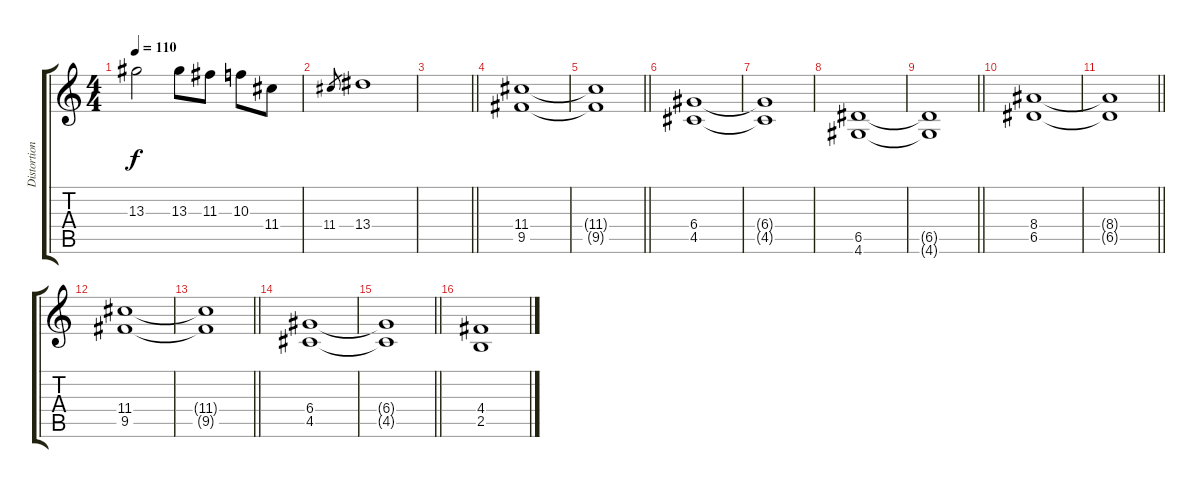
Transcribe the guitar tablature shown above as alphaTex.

\track ("Distortion Guitar" "Distortion") {instrument distortionguitar}
\staff {score tabs}
\tuning (E4 B3 G3 D3 A2 E2) {hide}
\ts (4 4)
\tempo 110
\clef g2
\ks c
13.3{t}.2{dy f} 13.3.8 11.3.8 10.3.8 11.4.8 |
11.4.8{gr} 13.4.1 |
\barLineRight lightlight
|
(11.4 9.5).1 |
\barLineRight lightlight
(11.4{t} 9.5{t}).1 |
(6.4 4.5).1 |
(6.4{t} 4.5{t}).1 |
(6.5 4.6).1 |
\barLineRight lightlight
(6.5{t} 4.6{t}).1 |
(8.4 6.5).1 |
\barLineRight lightlight
(8.4{t} 6.5{t}).1 |
(11.4 9.5).1 |
\barLineRight lightlight
(11.4{t} 9.5{t}).1 |
(6.4 4.5).1 |
\barLineRight lightlight
(6.4{t} 4.5{t}).1 |
(4.4 2.5).1
